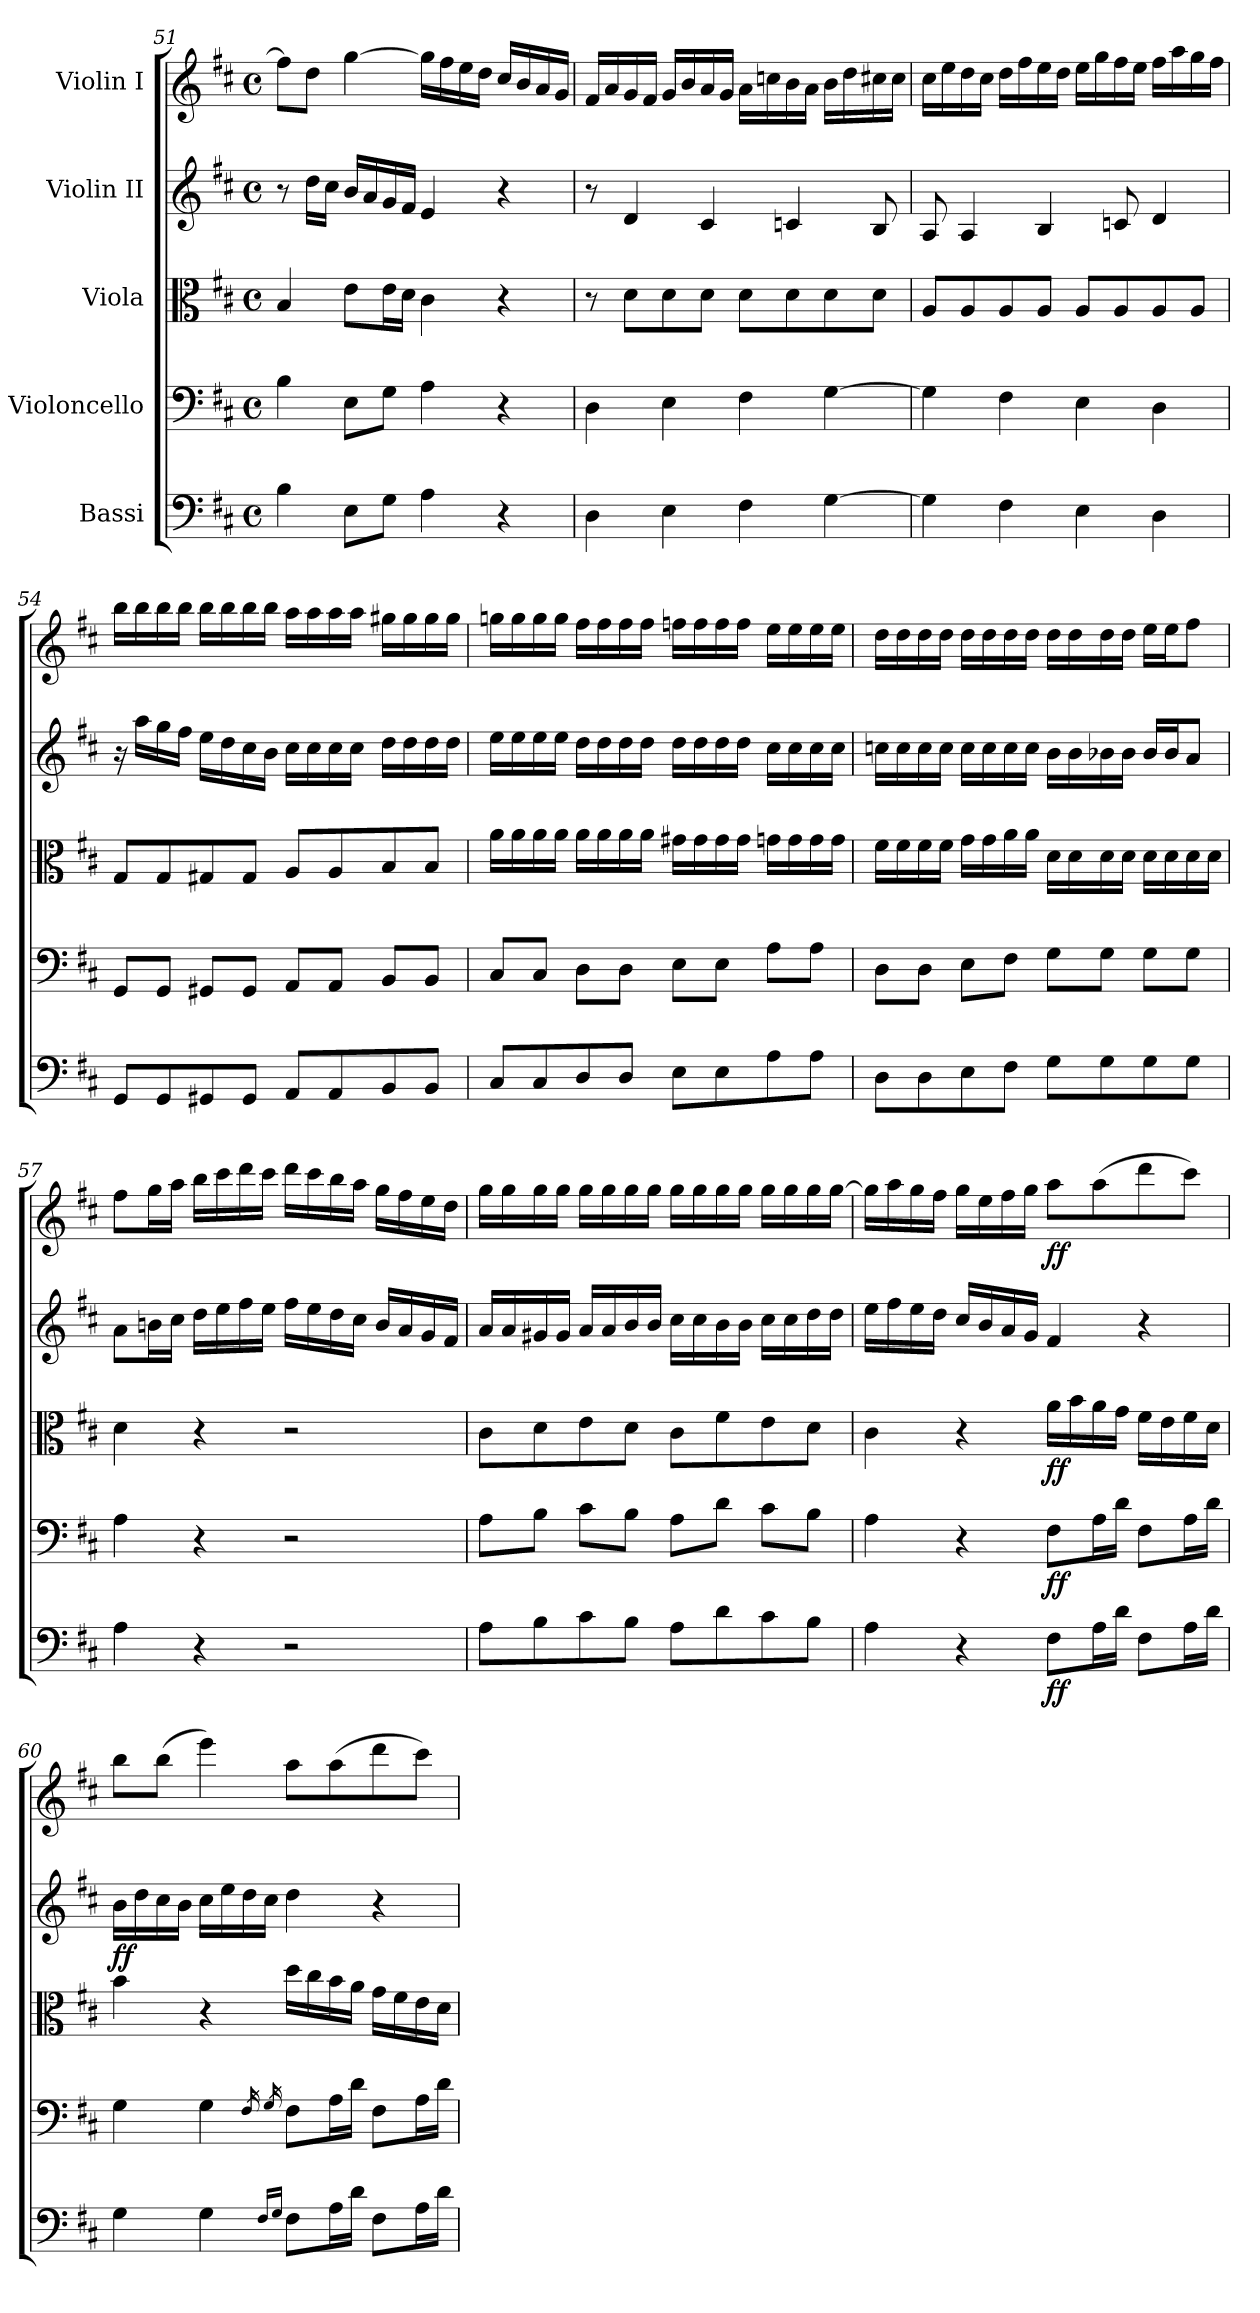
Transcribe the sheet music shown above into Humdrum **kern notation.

**kern	**dynam	**kern	**dynam	**kern	**dynam	**kern	**dynam	**kern	**dynam
*part5	*part5	*part4	*part4	*part3	*part3	*part2	*part2	*part1	*part1
*staff5	*staff5	*staff4	*staff4	*staff3	*staff3	*staff2	*staff2	*staff1	*staff1
*I"Bassi	*	*I"Violoncello	*	*I"Viola	*	*I"Violin II	*	*I"Violin I	*
*clefF4	*	*clefF4	*	*clefC3	*	*clefG2	*	*clefG2	*
*ITrd7c12	*	*	*	*	*	*	*	*	*
*k[f#c#]	*	*k[f#c#]	*	*k[f#c#]	*	*k[f#c#]	*	*k[f#c#]	*
*M4/4	*	*M4/4	*	*M4/4	*	*M4/4	*	*M4/4	*
*met(c)	*	*met(c)	*	*met(c)	*	*met(c)	*	*met(c)	*
=51	=51	=51	=51	=51	=51	=51	=51	=51	=51
4BB\	.	4B\	.	4B/	.	8r	.	8ff#\L]	.
.	.	.	.	.	.	16dd\LL	.	8dd\J	.
.	.	.	.	.	.	16cc#\JJ	.	.	.
8EE\L	.	8E\L	.	8e\L	.	16b/LL	.	[4gg\	.
.	.	.	.	.	.	16a/	.	.	.
8GG\J	.	8G\J	.	16e\L	.	16g/	.	.	.
.	.	.	.	16d\JJ	.	16f#/JJ	.	.	.
4AA\	.	4A\	.	4c#\	.	4e/	.	16gg\LL]	.
.	.	.	.	.	.	.	.	16ff#\	.
.	.	.	.	.	.	.	.	16ee\	.
.	.	.	.	.	.	.	.	16dd\JJ	.
4r	.	4r	.	4r	.	4r	.	16cc#/LL	.
.	.	.	.	.	.	.	.	16b/	.
.	.	.	.	.	.	.	.	16a/	.
.	.	.	.	.	.	.	.	16g/JJ	.
=52	=52	=52	=52	=52	=52	=52	=52	=52	=52
4DD\	.	4D\	.	8r	.	8r	.	16f#/LL	.
.	.	.	.	.	.	.	.	16a/	.
.	.	.	.	8d\L	.	4d/	.	16g/	.
.	.	.	.	.	.	.	.	16f#/JJ	.
4EE\	.	4E\	.	8d\	.	.	.	16g/LL	.
.	.	.	.	.	.	.	.	16b/	.
.	.	.	.	8d\J	.	4c#/	.	16a/	.
.	.	.	.	.	.	.	.	16g/JJ	.
4FF#\	.	4F#\	.	8d\L	.	.	.	16a\LL	.
.	.	.	.	.	.	.	.	16ccn\	.
.	.	.	.	8d\	.	4cn/	.	16b\	.
.	.	.	.	.	.	.	.	16a\JJ	.
[4GG\	.	[4G\	.	8d\	.	.	.	16b\LL	.
.	.	.	.	.	.	.	.	16dd\	.
.	.	.	.	8d\J	.	8B/	.	16cc#X\	.
.	.	.	.	.	.	.	.	16cc#\JJ	.
!!LO:LB:g=z
=53	=53	=53	=53	=53	=53	=53	=53	=53	=53
4GG\]	.	4G\]	.	8A/L	.	8A/	.	16cc#\LL	.
.	.	.	.	.	.	.	.	16ee\	.
.	.	.	.	8A/	.	4A/	.	16dd\	.
.	.	.	.	.	.	.	.	16cc#\JJ	.
4FF#\	.	4F#\	.	8A/	.	.	.	16dd\LL	.
.	.	.	.	.	.	.	.	16ff#\	.
.	.	.	.	8A/J	.	4B/	.	16ee\	.
.	.	.	.	.	.	.	.	16dd\JJ	.
4EE\	.	4E\	.	8A/L	.	.	.	16ee\LL	.
.	.	.	.	.	.	.	.	16gg\	.
.	.	.	.	8A/	.	8cn/	.	16ff#\	.
.	.	.	.	.	.	.	.	16ee\JJ	.
4DD\	.	4D\	.	8A/	.	4d/	.	16ff#\LL	.
.	.	.	.	.	.	.	.	16aa\	.
.	.	.	.	8A/J	.	.	.	16gg\	.
.	.	.	.	.	.	.	.	16ff#\JJ	.
=54	=54	=54	=54	=54	=54	=54	=54	=54	=54
8GGG/L	.	8GG/L	.	8G/L	.	16r	.	16bb\LL	.
.	.	.	.	.	.	16aa\LL	.	16bb\	.
8GGG/	.	8GG/J	.	8G/	.	16gg\	.	16bb\	.
.	.	.	.	.	.	16ff#\JJ	.	16bb\JJ	.
8GGG#X/	.	8GG#X/L	.	8G#X/	.	16ee\LL	.	16bb\LL	.
.	.	.	.	.	.	16dd\	.	16bb\	.
8GGG#/J	.	8GG#/J	.	8G#/J	.	16cc#\	.	16bb\	.
.	.	.	.	.	.	16b\JJ	.	16bb\JJ	.
8AAA/L	.	8AA/L	.	8A/L	.	16cc#\LL	.	16aa\LL	.
.	.	.	.	.	.	16cc#\	.	16aa\	.
8AAA/	.	8AA/J	.	8A/	.	16cc#\	.	16aa\	.
.	.	.	.	.	.	16cc#\JJ	.	16aa\JJ	.
8BBB/	.	8BB/L	.	8B/	.	16dd\LL	.	16gg#X\LL	.
.	.	.	.	.	.	16dd\	.	16gg#\	.
8BBB/J	.	8BB/J	.	8B/J	.	16dd\	.	16gg#\	.
.	.	.	.	.	.	16dd\JJ	.	16gg#\JJ	.
=55	=55	=55	=55	=55	=55	=55	=55	=55	=55
8CC#/L	.	8C#/L	.	16a\LL	.	16ee\LL	.	16ggn\LL	.
.	.	.	.	16a\	.	16ee\	.	16gg\	.
8CC#/	.	8C#/J	.	16a\	.	16ee\	.	16gg\	.
.	.	.	.	16a\JJ	.	16ee\JJ	.	16gg\JJ	.
8DD/	.	8D\L	.	16a\LL	.	16dd\LL	.	16ff#\LL	.
.	.	.	.	16a\	.	16dd\	.	16ff#\	.
8DD/J	.	8D\J	.	16a\	.	16dd\	.	16ff#\	.
.	.	.	.	16a\JJ	.	16dd\JJ	.	16ff#\JJ	.
8EE\L	.	8E\L	.	16g#X\LL	.	16dd\LL	.	16ffn\LL	.
.	.	.	.	16g#\	.	16dd\	.	16ff\	.
8EE\	.	8E\J	.	16g#\	.	16dd\	.	16ff\	.
.	.	.	.	16g#\JJ	.	16dd\JJ	.	16ff\JJ	.
8AA\	.	8A\L	.	16gn\LL	.	16cc#\LL	.	16ee\LL	.
.	.	.	.	16g\	.	16cc#\	.	16ee\	.
8AA\J	.	8A\J	.	16g\	.	16cc#\	.	16ee\	.
.	.	.	.	16g\JJ	.	16cc#\JJ	.	16ee\JJ	.
!!LO:PB:g=z
=56	=56	=56	=56	=56	=56	=56	=56	=56	=56
8DD\L	.	8D\L	.	16f#\LL	.	16ccn\LL	.	16dd\LL	.
.	.	.	.	16f#\	.	16cc\	.	16dd\	.
8DD\	.	8D\J	.	16f#\	.	16cc\	.	16dd\	.
.	.	.	.	16f#\JJ	.	16cc\JJ	.	16dd\JJ	.
8EE\	.	8E\L	.	16g\LL	.	16cc\LL	.	16dd\LL	.
.	.	.	.	16g\	.	16cc\	.	16dd\	.
8FF#\J	.	8F#\J	.	16a\	.	16cc\	.	16dd\	.
.	.	.	.	16a\JJ	.	16cc\JJ	.	16dd\JJ	.
8GG\L	.	8G\L	.	16d\LL	.	16b\LL	.	16dd\LL	.
.	.	.	.	16d\	.	16b\	.	16dd\	.
8GG\	.	8G\J	.	16d\	.	16b-X\	.	16dd\	.
.	.	.	.	16d\JJ	.	16b-\JJ	.	16dd\JJ	.
8GG\	.	8G\L	.	16d\LL	.	16b-/LL	.	16ee\LL	.
.	.	.	.	16d\	.	16b-/J	.	16ee\J	.
8GG\J	.	8G\J	.	16d\	.	8a/J	.	8ff#\J	.
.	.	.	.	16d\JJ	.	.	.	.	.
=57	=57	=57	=57	=57	=57	=57	=57	=57	=57
4AA\	.	4A\	.	4d\	.	8a\L	.	8ff#\L	.
.	.	.	.	.	.	16bn\L	.	16gg\L	.
.	.	.	.	.	.	16cc#\JJ	.	16aa\JJ	.
4r	.	4r	.	4r	.	16dd\LL	.	16bb\LL	.
.	.	.	.	.	.	16ee\	.	16ccc#\	.
.	.	.	.	.	.	16ff#\	.	16ddd\	.
.	.	.	.	.	.	16ee\JJ	.	16ccc#\JJ	.
2r	.	2r	.	2r	.	16ff#\LL	.	16ddd\LL	.
.	.	.	.	.	.	16ee\	.	16ccc#\	.
.	.	.	.	.	.	16dd\	.	16bb\	.
.	.	.	.	.	.	16cc#\JJ	.	16aa\JJ	.
.	.	.	.	.	.	16b/LL	.	16gg\LL	.
.	.	.	.	.	.	16a/	.	16ff#\	.
.	.	.	.	.	.	16g/	.	16ee\	.
.	.	.	.	.	.	16f#/JJ	.	16dd\JJ	.
=58	=58	=58	=58	=58	=58	=58	=58	=58	=58
8AA\L	.	8A\L	.	8c#\L	.	16a/LL	.	16gg\LL	.
.	.	.	.	.	.	16a/	.	16gg\	.
8BB\	.	8B\J	.	8d\	.	16g#X/	.	16gg\	.
.	.	.	.	.	.	16g#/JJ	.	16gg\JJ	.
8C#\	.	8c#\L	.	8e\	.	16a/LL	.	16gg\LL	.
.	.	.	.	.	.	16a/	.	16gg\	.
8BB\J	.	8B\J	.	8d\J	.	16b/	.	16gg\	.
.	.	.	.	.	.	16b/JJ	.	16gg\JJ	.
8AA\L	.	8A\L	.	8c#\L	.	16cc#\LL	.	16gg\LL	.
.	.	.	.	.	.	16cc#\	.	16gg\	.
8D\	.	8d\J	.	8f#\	.	16b\	.	16gg\	.
.	.	.	.	.	.	16b\JJ	.	16gg\JJ	.
8C#\	.	8c#\L	.	8e\	.	16cc#\LL	.	16gg\LL	.
.	.	.	.	.	.	16cc#\	.	16gg\	.
8BB\J	.	8B\J	.	8d\J	.	16dd\	.	16gg\	.
.	.	.	.	.	.	16dd\JJ	.	[16gg\JJ	.
!!LO:LB:g=z
=59	=59	=59	=59	=59	=59	=59	=59	=59	=59
4AA\	.	4A\	.	4c#\	.	16ee\LL	.	16gg\LL]	.
.	.	.	.	.	.	16ff#\	.	16aa\	.
.	.	.	.	.	.	16ee\	.	16gg\	.
.	.	.	.	.	.	16dd\JJ	.	16ff#\JJ	.
4r	.	4r	.	4r	.	16cc#/LL	.	16gg\LL	.
.	.	.	.	.	.	16b/	.	16ee\	.
.	.	.	.	.	.	16a/	.	16ff#\	.
.	.	.	.	.	.	16g/JJ	.	16gg\JJ	.
!	!LO:DY:b	!	!LO:DY:b	!	!LO:DY:b	!	!	!	!LO:DY:b
8FF#\L	ff	8F#\L	ff	16a\LL	ff	4f#/	.	8aa\L	ff
.	.	.	.	16b\	.	.	.	.	.
16AA\L	.	16A\L	.	16a\	.	.	.	(>8aa\	.
16D\JJ	.	16d\JJ	.	16g\JJ	.	.	.	.	.
8FF#\L	.	8F#\L	.	16f#\LL	.	4r	.	8ddd\	.
.	.	.	.	16e\	.	.	.	.	.
16AA\L	.	16A\L	.	16f#\	.	.	.	8ccc#\J)	.
16D\JJ	.	16d\JJ	.	16d\JJ	.	.	.	.	.
=60	=60	=60	=60	=60	=60	=60	=60	=60	=60
!	!	!	!	!	!	!	!LO:DY:b	!	!
4GG\	.	4G\	.	4b\	.	16b\LL	ff	8bb\L	.
.	.	.	.	.	.	16dd\	.	.	.
.	.	.	.	.	.	16cc#\	.	(>8bb\J	.
.	.	.	.	.	.	16b\JJ	.	.	.
4GG\	.	4G\	.	4r	.	16cc#\LL	.	4eee\)	.
.	.	.	.	.	.	16ee\	.	.	.
.	.	.	.	.	.	16dd\	.	.	.
.	.	.	.	.	.	16cc#\JJ	.	.	.
16qFF#/LL	.	16qF#/	.	.	.	.	.	.	.
16qGG/JJ	.	16qG/	.	.	.	.	.	.	.
8FF#\L	.	8F#\L	.	16dd\LL	.	4dd\	.	8aa\L	.
.	.	.	.	16cc#\	.	.	.	.	.
16AA\L	.	16A\L	.	16b\	.	.	.	(>8aa\	.
16D\JJ	.	16d\JJ	.	16a\JJ	.	.	.	.	.
8FF#\L	.	8F#\L	.	16g\LL	.	4r	.	8ddd\	.
.	.	.	.	16f#\	.	.	.	.	.
16AA\L	.	16A\L	.	16e\	.	.	.	8ccc#\J)	.
16D\JJ	.	16d\JJ	.	16d\JJ	.	.	.	.	.
=	=	=	=	=	=	=	=	=	=
*-	*-	*-	*-	*-	*-	*-	*-	*-	*-
